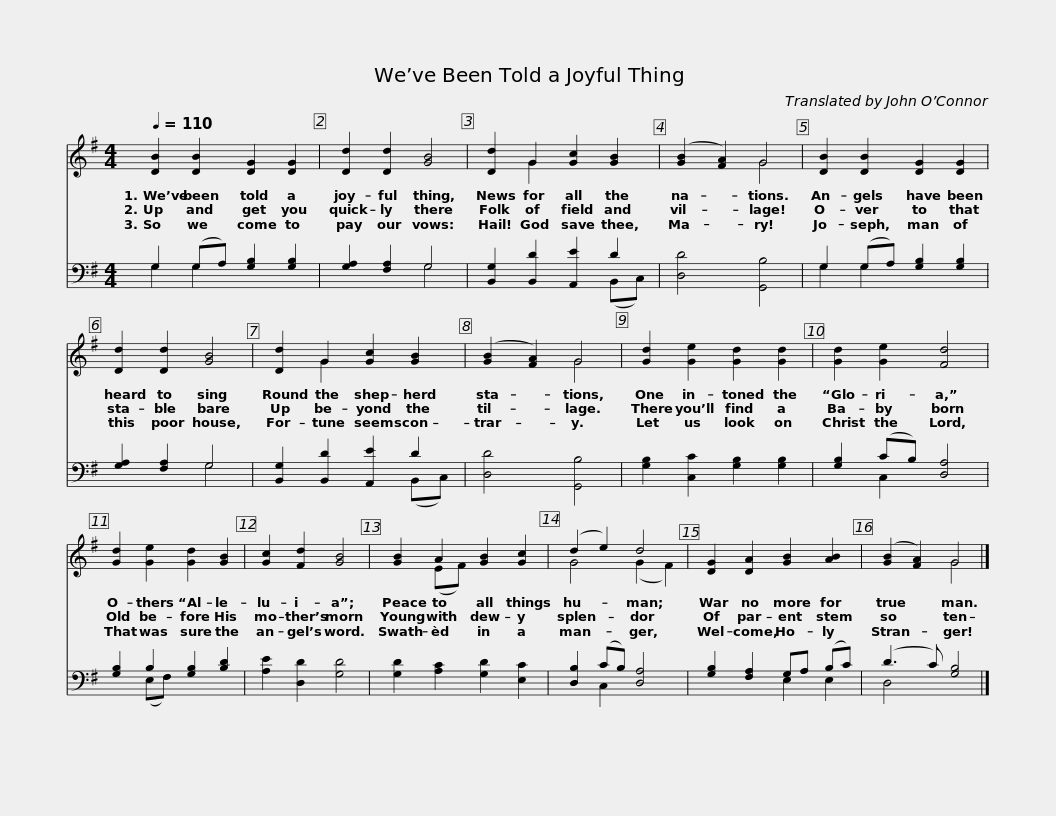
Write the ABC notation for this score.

X:1
%%score ( 1 2 ) ( 3 4 )
L:1/8
Q:1/4=110
M:4/4
I:linebreak $
K:G
V:1 treble
V:2 treble
V:3 bass
V:4 bass
V:1
 [DB]2 [DB]2 [DG]2 [DG]2 | [Dd]2 [Dd]2 [GB]4 | [Dd]2 G2 [Gc]2 [GB]2 | ([GB]2 [FA]2) G4 |$ [DB]2 [DB]2 [DG]2 [DG]2 | %5
 [Dd]2 [Dd]2 [GB]4 | [Dd]2 G2 [Gc]2 [GB]2 | ([GB]2 [FA]2) G4 |$ [Gd]2 [Ge]2 [Gd]2 [Gd]2 | [Gd]2 [Ge]2 [Fd]4 | %10
 [Gd]2 [Ge]2 [Gd]2 [GB]2 | [Gc]2 [Fd]2 [GB]4 |$ [GB]2 A2 [GB]2 [Gc]2 | (d2 e2) d4 | [DG]2 [DA]2 [GB]2 [AB]2 | %15
 ([GB]2 [FA]2) G4 |] %16
V:2
 x8 | x8 | x2 G2 x4 | x4 G4 |$ x8 | %5
 x8 | x2 G2 x4 | x4 G4 |$ x8 | x8 | %10
 x8 | x8 |$ x2 (EF) x4 | G4 (G2 F2) | x8 | %15
 x4 G4 |] %16
V:3
 G,2 (G,A,) [G,B,]2 [G,B,]2 | [G,A,]2 [F,A,]2 G,4 | [B,,G,]2 [B,,D]2 [A,,E]2 D2 | [D,D]4 [G,,B,]4 |$ G,2 (G,A,) [G,B,]2 [G,B,]2 | %5
 [G,A,]2 [F,A,]2 G,4 | [B,,G,]2 [B,,D]2 [A,,E]2 D2 | [D,D]4 [G,,B,]4 |$ [G,B,]2 [C,C]2 [G,B,]2 [G,B,]2 | [G,B,]2 (CB,) [D,A,]4 | %10
 [G,B,]2 B,2 [G,B,]2 [B,D]2 | [A,E]2 [D,D]2 [G,D]4 |$ [G,D]2 [A,C]2 [G,D]2 [E,C]2 | [D,B,]2 (CB,) [D,A,]4 | [G,B,]2 [F,A,]2 G,A, (B,C) | %15
 (D3 C) [G,B,]4 |] %16
V:4
 G,2 G,2 x4 | x4 G,4 | x6 (B,,C,) | x8 |$ G,2 G,2 x4 | %5
 x4 G,4 | x6 (B,,C,) | x8 |$ x8 | x2 C,2 x4 | %10
 x2 (E,F,) x4 | x8 |$ x8 | x2 C,2 x4 | x4 E,2 E,2 | %15
 D,4 x4 |] %16
